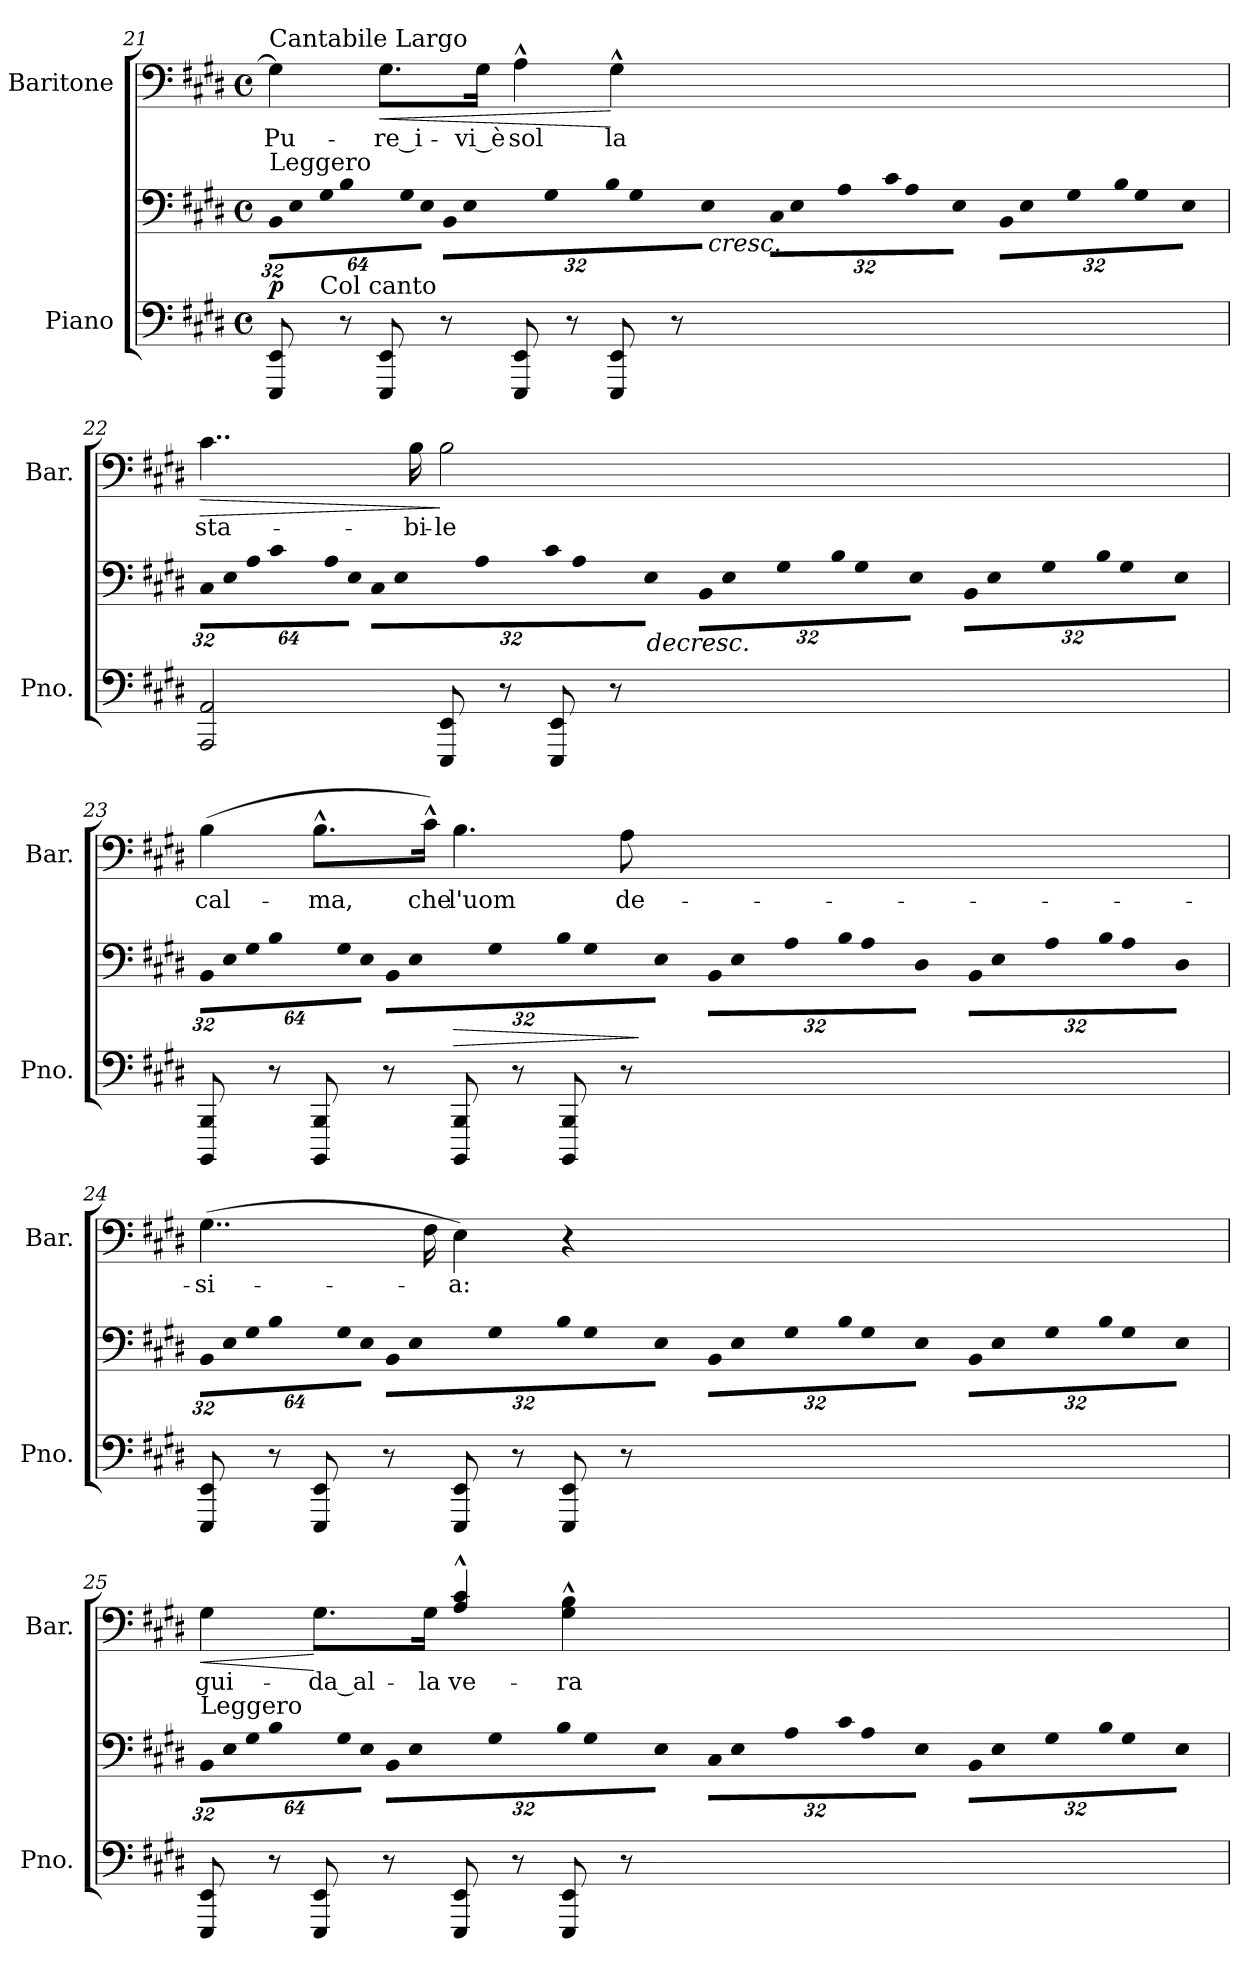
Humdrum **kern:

**kern	**kern	**dynam	**kern	**text	**dynam
*part2	*part2	*part2	*part1	*part1	*part1
*staff3	*staff2	*staff2/3	*staff1	*staff1	*staff1
*I"Piano	*	*	*I"Baritone	*	*
*I'Pno.	*	*	*I'Bar.	*	*
!!LO:LB:g=z
*clefF4	*clefF4	*	*clefF4	*	*
*k[f#c#g#d#]	*k[f#c#g#d#]	*	*k[f#c#g#d#]	*	*
*c#:	*c#:	*	*c#:	*	*
*M4/4	*M4/4	*	*M4/4	*	*
*met(c)	*met(c)	*	*met(c)	*	*
*	*Xbrackettup	*	*	*	*
=21	=21	=21	=21	=21	=21
!	!LO:N:vis=16	!	!	!	!
!	!	!	!LO:TX:a:t=Cantabile Largo	!	!
!	!LO:TX:a:t=Leggero	!	!	!	!
!	!	!	!	!LO:LY:b:color=#000000	!
*^	*	*	*	*	*
8EEEi/ 8EEi	16ryy	512%21BBi\LL	p	4G#i\]	Pu-	.
!	!	!LO:N:vis=16	!	!	!	!
.	.	1024%43Ei\	.	.	.	.
.	64ryy	.	.	.	.	.
.	256ryy	.	.	.	.	.
.	1024ryy	.	.	.	.	.
!	!LO:TX:a:t=Col canto	!	!	!	!	!
!	!	!LO:N:vis=16	!	!	!	!
.	2ryy	1024%43G#i\	.	.	.	.
!	!	!LO:N:vis=16	!	!	!	!
8r	.	512%21Bi\	[	.	.	.
!	!	!LO:N:vis=16	!	!	!	!
.	.	1024%43G#i\	.	.	.	.
!	!	!LO:N:vis=16	!	!	!	!
.	.	1024%43Ei\JJ	.	.	.	.
!	!	!LO:N:vis=16	!	!	!	!
!	!	!	!	!	!LO:LY:b:color=#000000	!LO:HP:b
8EEEi/ 8EEi	.	512%21BBi\LL	.	8.G#i\L	-re_i-	<
!	!	!LO:N:vis=16	!	!	!	!
.	.	1024%43Ei\	.	.	.	.
!	!	!LO:N:vis=16	!	!	!	!
.	.	1024%43G#i\	.	.	.	.
!	!	!LO:N:vis=16	!	!	!	!
8r	.	512%21Bi\	.	.	.	.
!	!	!LO:N:vis=16	!	!	!	!
.	.	1024%43G#i\	.	.	.	.
!	!	!	!	!	!LO:LY:b:color=#000000	!
.	.	.	.	16G#i\Jk	-vi_è	.
!	!	!LO:N:vis=16	!	!	!	!
.	.	1024%43Ei\JJ	.	.	.	.
!	!	!LO:N:vis=16	!	!	!	!
!	!	!	!	!	!LO:LY:b:color=#000000	!
8EEEi/ 8EEi	.	512%21C#i\LL	.	4A^^i\	sol	.
!	!	!LO:N:vis=16	!	!	!	!
.	.	1024%43Ei\	.	.	.	.
!	!	!LO:N:vis=16	!	!	!	!
.	4ryy	1024%43Ai\	.	.	.	.
!	!	!LO:N:vis=16	!	!	!	!
8r	.	512%21c#i\	.	.	.	.
!	!	!LO:N:vis=16	!	!	!	!
.	.	1024%43Ai\	.	.	.	.
!	!	!LO:N:vis=16	!	!	!	!
.	.	1024%43Ei\JJ	.	.	.	.
!	!	!LO:N:vis=16	!	!	!	!
!	!	!	!	!	!LO:LY:b:color=#000000	!
8EEEi/ 8EEi	.	512%21BBi\LL	.	4G#^^i\	la	[
!	!	!LO:N:vis=16	!	!	!	!
.	.	1024%43Ei\	.	.	.	.
!	!	!LO:N:vis=16	!	!	!	!
.	8ryy	1024%43G#i\	.	.	.	.
!	!	!LO:N:vis=16	!	!	!	!
8r	.	512%21Bi\	.	.	.	.
!	!	!LO:N:vis=16	!	!	!	!
.	.	1024%43G#i\	.	.	.	.
!	!	!LO:N:vis=16	!LO:HP:b	!	!	!
.	32ryy	1024%43Ei\JJ	<	.	.	.
.	128ryy	.	.	.	.	.
.	512.ryy	.	.	.	.	.
=22	=22	=22	=22	=22	=22	=22
!	!	!LO:N:vis=16	!	!	!	!
*v	*v	*	*	*	*	*
*^	*	*	*	*	*
!	!	!	!	!	!LO:LY:b:color=#000000	!LO:HP:b
*v	*v	*	*	*	*	*
2AAAi/ 2AAi	512%21C#i\LL	.	4..c#i\	sta-	>
!	!LO:N:vis=16	!	!	!	!
.	1024%43Ei\	.	.	.	.
!	!LO:N:vis=16	!	!	!	!
.	1024%43Ai\	.	.	.	.
!	!LO:N:vis=16	!	!	!	!
.	512%21c#i\	.	.	.	.
!	!LO:N:vis=16	!	!	!	!
.	1024%43Ai\	.	.	.	.
!	!LO:N:vis=16	!	!	!	!
.	1024%43Ei\JJ	.	.	.	.
!	!LO:N:vis=16	!	!	!	!
.	512%21C#i\LL	.	.	.	.
!	!LO:N:vis=16	!	!	!	!
.	1024%43Ei\	.	.	.	.
!	!LO:N:vis=16	!	!	!	!
.	1024%43Ai\	.	.	.	.
!	!LO:N:vis=16	!	!	!	!
.	512%21c#i\	.	.	.	.
!	!LO:N:vis=16	!	!	!	!
.	1024%43Ai\	.	.	.	.
!	!	!	!	!LO:LY:b:color=#000000	!
.	.	.	16Bi\	-bi-	.
!	!LO:N:vis=16	!	!	!	!
.	1024%43Ei\JJ	.	.	.	.
!	!LO:N:vis=16	!	!	!	!
!	!	!	!	!LO:LY:b:color=#000000	!
8EEEi/ 8EEi	512%21BBi\LL	]	2Bi\	-le	]
!	!LO:N:vis=16	!	!	!	!
.	1024%43Ei\	.	.	.	.
!	!LO:N:vis=16	!	!	!	!
.	1024%43G#i\	.	.	.	.
!	!LO:N:vis=16	!	!	!	!
8r	512%21Bi\	.	.	.	.
!	!LO:N:vis=16	!	!	!	!
.	1024%43G#i\	.	.	.	.
!	!LO:N:vis=16	!	!	!	!
.	1024%43Ei\JJ	.	.	.	.
!	!LO:N:vis=16	!	!	!	!
8EEEi/ 8EEi	512%21BBi\LL	.	.	.	.
!	!LO:N:vis=16	!	!	!	!
.	1024%43Ei\	.	.	.	.
!	!LO:N:vis=16	!	!	!	!
.	1024%43G#i\	.	.	.	.
!	!LO:N:vis=16	!	!	!	!
8r	512%21Bi\	.	.	.	.
!	!LO:N:vis=16	!	!	!	!
.	1024%43G#i\	.	.	.	.
!	!LO:N:vis=16	!LO:HP:b	!	!	!
.	1024%43Ei\JJ	>	.	.	.
!!LO:LB:g=z
=23	=23	=23	=23	=23	=23
!	!LO:N:vis=16	!	!	!	!
!	!	!	!	!LO:LY:b:color=#000000	!
8BBBBi/ 8BBBi	512%21BBi\LL	.	(4Bi\	cal-	.
!	!LO:N:vis=16	!	!	!	!
.	1024%43Ei\	.	.	.	.
!	!LO:N:vis=16	!	!	!	!
.	1024%43G#i\	.	.	.	.
!	!LO:N:vis=16	!	!	!	!
8r	512%21Bi\	.	.	.	.
!	!LO:N:vis=16	!	!	!	!
.	1024%43G#i\	.	.	.	.
!	!LO:N:vis=16	!	!	!	!
.	1024%43Ei\JJ	.	.	.	.
!	!LO:N:vis=16	!	!	!	!
!	!	!	!	!LO:LY:b:color=#000000	!
8BBBBi/ 8BBBi	512%21BBi\LL	.	8.B^^i\L	-ma,	.
!	!LO:N:vis=16	!	!	!	!
.	1024%43Ei\	.	.	.	.
!	!LO:N:vis=16	!	!	!	!
.	1024%43G#i\	.	.	.	.
!	!LO:N:vis=16	!	!	!	!
8r	512%21Bi\	.	.	.	.
!	!LO:N:vis=16	!	!	!	!
.	1024%43G#i\	.	.	.	.
!	!	!	!	!LO:LY:b:color=#000000	!
.	.	.	16c#^^i\Jk)	che	.
!	!LO:N:vis=16	!	!	!	!
.	1024%43Ei\JJ	.	.	.	.
!	!LO:N:vis=16	!LO:HP:b	!	!	!
!	!	!	!	!LO:LY:b:color=#000000	!
8BBBBi/ 8BBBi	512%21BBi\LL	>	4.Bi\	l'uom	.
!	!LO:N:vis=16	!	!	!	!
.	1024%43Ei\	.	.	.	.
!	!LO:N:vis=16	!	!	!	!
.	1024%43Ai\	.	.	.	.
!	!LO:N:vis=16	!	!	!	!
8r	512%21Bi\	.	.	.	.
!	!LO:N:vis=16	!	!	!	!
.	1024%43Ai\	.	.	.	.
!	!LO:N:vis=16	!	!	!	!
.	1024%43D#i\JJ	.	.	.	.
!	!LO:N:vis=16	!	!	!	!
8BBBBi/ 8BBBi	512%21BBi\LL	.	.	.	.
!	!LO:N:vis=16	!	!	!	!
.	1024%43Ei\	.	.	.	.
!	!LO:N:vis=16	!	!	!	!
.	1024%43Ai\	.	.	.	.
!	!LO:N:vis=16	!	!	!	!
!	!	!	!	!LO:LY:b:color=#000000	!
8r	512%21Bi\	.	8Ai\	de-	.
!	!LO:N:vis=16	!	!	!	!
.	1024%43Ai\	]	.	.	.
!	!LO:N:vis=16	!	!	!	!
.	1024%43D#i\JJ	.	.	.	.
=24	=24	=24	=24	=24	=24
!	!LO:N:vis=16	!	!	!	!
!	!	!	!	!LO:LY:b:color=#000000	!
8EEEi/ 8EEi	512%21BBi\LL	.	(4..G#i\	-si-	.
!	!LO:N:vis=16	!	!	!	!
.	1024%43Ei\	.	.	.	.
!	!LO:N:vis=16	!	!	!	!
.	1024%43G#i\	.	.	.	.
!	!LO:N:vis=16	!	!	!	!
8r	512%21Bi\	.	.	.	.
!	!LO:N:vis=16	!	!	!	!
.	1024%43G#i\	.	.	.	.
!	!LO:N:vis=16	!	!	!	!
.	1024%43Ei\JJ	.	.	.	.
!	!LO:N:vis=16	!	!	!	!
8EEEi/ 8EEi	512%21BBi\LL	.	.	.	.
!	!LO:N:vis=16	!	!	!	!
.	1024%43Ei\	.	.	.	.
!	!LO:N:vis=16	!	!	!	!
.	1024%43G#i\	.	.	.	.
!	!LO:N:vis=16	!	!	!	!
8r	512%21Bi\	.	.	.	.
!	!LO:N:vis=16	!	!	!	!
.	1024%43G#i\	.	.	.	.
.	.	.	16F#i\	.	.
!	!LO:N:vis=16	!	!	!	!
.	1024%43Ei\JJ	.	.	.	.
!	!LO:N:vis=16	!	!	!	!
!	!	!	!	!LO:LY:b:color=#000000	!
8EEEi/ 8EEi	512%21BBi\LL	.	4Ei\)	-a:	.
!	!LO:N:vis=16	!	!	!	!
.	1024%43Ei\	.	.	.	.
!	!LO:N:vis=16	!	!	!	!
.	1024%43G#i\	.	.	.	.
!	!LO:N:vis=16	!	!	!	!
8r	512%21Bi\	.	.	.	.
!	!LO:N:vis=16	!	!	!	!
.	1024%43G#i\	.	.	.	.
!	!LO:N:vis=16	!	!	!	!
.	1024%43Ei\JJ	.	.	.	.
!	!LO:N:vis=16	!	!	!	!
8EEEi/ 8EEi	512%21BBi\LL	.	4r	.	.
!	!LO:N:vis=16	!	!	!	!
.	1024%43Ei\	.	.	.	.
!	!LO:N:vis=16	!	!	!	!
.	1024%43G#i\	.	.	.	.
!	!LO:N:vis=16	!	!	!	!
8r	512%21Bi\	.	.	.	.
!	!LO:N:vis=16	!	!	!	!
.	1024%43G#i\	.	.	.	.
!	!LO:N:vis=16	!	!	!	!
.	1024%43Ei\JJ	.	.	.	.
!!LO:PB:g=z
=25	=25	=25	=25	=25	=25
!	!LO:N:vis=16	!	!	!	!
!	!LO:TX:a:t=Leggero	!	!	!	!
!	!	!	!	!LO:LY:b:color=#000000	!LO:HP:b
8EEEi/ 8EEi	512%21BBi\LL	.	4G#i\	gui-	<
!	!LO:N:vis=16	!	!	!	!
.	1024%43Ei\	.	.	.	.
!	!LO:N:vis=16	!	!	!	!
.	1024%43G#i\	.	.	.	.
!	!LO:N:vis=16	!	!	!	!
8r	512%21Bi\	.	.	.	.
!	!LO:N:vis=16	!	!	!	!
.	1024%43G#i\	.	.	.	.
!	!LO:N:vis=16	!	!	!	!
.	1024%43Ei\JJ	.	.	.	.
!	!LO:N:vis=16	!	!	!	!
!	!	!	!	!LO:LY:b:color=#000000	!
8EEEi/ 8EEi	512%21BBi\LL	.	8.G#i\L	-da_al-	[
!	!LO:N:vis=16	!	!	!	!
.	1024%43Ei\	.	.	.	.
!	!LO:N:vis=16	!	!	!	!
.	1024%43G#i\	.	.	.	.
!	!LO:N:vis=16	!	!	!	!
8r	512%21Bi\	.	.	.	.
!	!LO:N:vis=16	!	!	!	!
.	1024%43G#i\	.	.	.	.
!	!	!	!	!LO:LY:b:color=#000000	!
.	.	.	16G#i\Jk	-la	.
!	!LO:N:vis=16	!	!	!	!
.	1024%43Ei\JJ	.	.	.	.
!	!LO:N:vis=16	!	!	!	!
!	!	!	!	!LO:LY:b:color=#000000	!
8EEEi/ 8EEi	512%21C#i\LL	.	4Ai/^^ 4c#i^^	ve-	.
!	!LO:N:vis=16	!	!	!	!
.	1024%43Ei\	.	.	.	.
!	!LO:N:vis=16	!	!	!	!
.	1024%43Ai\	.	.	.	.
!	!LO:N:vis=16	!	!	!	!
8r	512%21c#i\	.	.	.	.
!	!LO:N:vis=16	!	!	!	!
.	1024%43Ai\	.	.	.	.
!	!LO:N:vis=16	!	!	!	!
.	1024%43Ei\JJ	.	.	.	.
!	!LO:N:vis=16	!	!	!	!
!	!	!	!	!LO:LY:b:color=#000000	!
8EEEi/ 8EEi	512%21BBi\LL	.	4G#i\^^ 4Bi^^	-ra	.
!	!LO:N:vis=16	!	!	!	!
.	1024%43Ei\	.	.	.	.
!	!LO:N:vis=16	!	!	!	!
.	1024%43G#i\	.	.	.	.
!	!LO:N:vis=16	!	!	!	!
8r	512%21Bi\	.	.	.	.
!	!LO:N:vis=16	!	!	!	!
.	1024%43G#i\	.	.	.	.
!	!LO:N:vis=16	!	!	!	!
.	1024%43Ei\JJ	.	.	.	.
=	=	=	=	=	=
*-	*-	*-	*-	*-	*-
